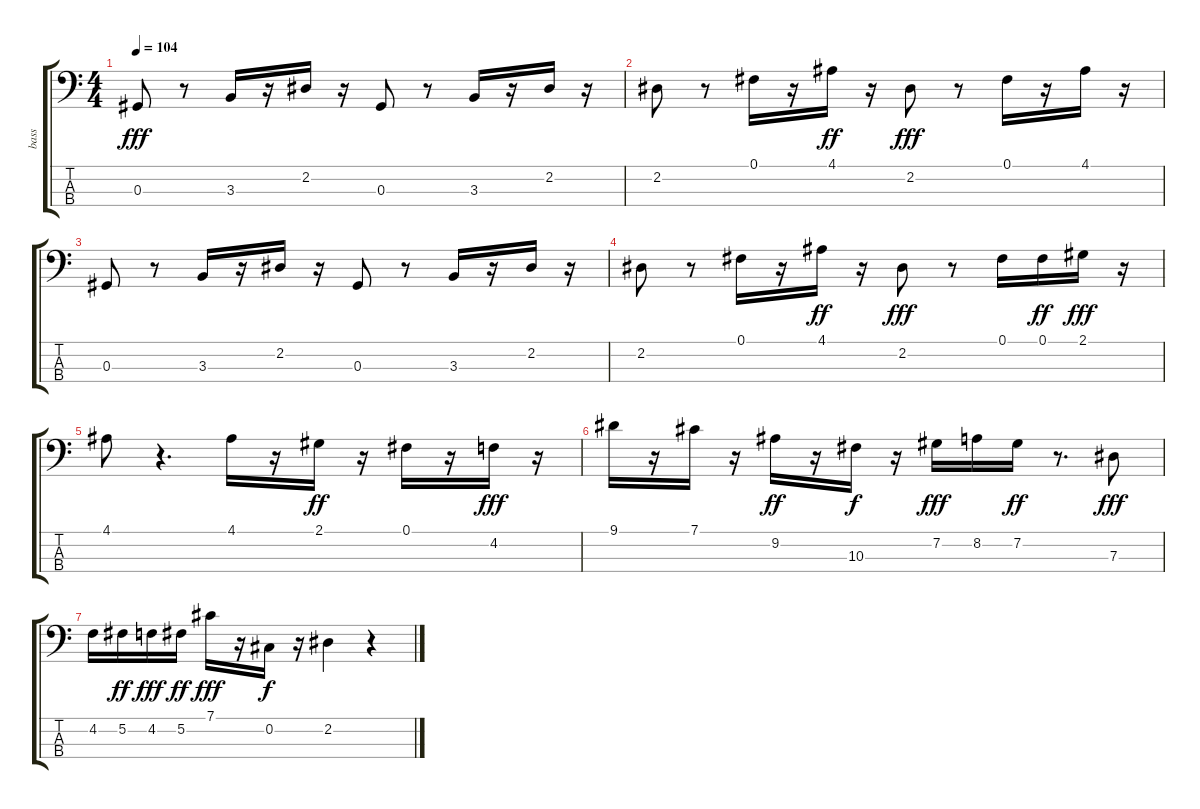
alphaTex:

\track ("bass" "bass") {instrument electricbassfinger}
\staff {score tabs}
\tuning (Gb2 Db2 Ab1 Eb1) {hide}
\ts (4 4)
\tempo 104
\clef f4
\ks c
0.3.8{dy fff} r.8 3.3.16 r.16 2.2.16 r.16 0.3.8 r.8 3.3.16 r.16 2.2.16 r.16 |
2.2.8 r.8 0.1.16 r.16 4.1.16{dy ff} r.16 2.2.8{dy fff} r.8 0.1.16 r.16 4.1.16 r.16 |
0.3.8 r.8 3.3.16 r.16 2.2.16 r.16 0.3.8 r.8 3.3.16 r.16 2.2.16 r.16 |
2.2.8 r.8 0.1.16 r.16 4.1.16{dy ff} r.16 2.2.8{dy fff} r.8 0.1.16 0.1.16{dy ff} 2.1.16{dy fff} r.16 |
4.1.8 r.4{d} 4.1.16 r.16 2.1.16{dy ff} r.16 0.1.16 r.16 4.2.16{dy fff} r.16 |
9.1.16 r.16 7.1.16 r.16 9.2.16{dy ff} r.16 10.3.16{dy f} r.16 7.2.16{dy fff} 8.2.16 7.2.16{dy ff} r.8{d} 7.3.8{dy fff} |
4.2.16 5.2.16{dy ff} 4.2.16{dy fff} 5.2.16{dy ff} 7.1.16{dy fff} r.16 0.2.16{dy f} r.16 2.2.4 r.4
